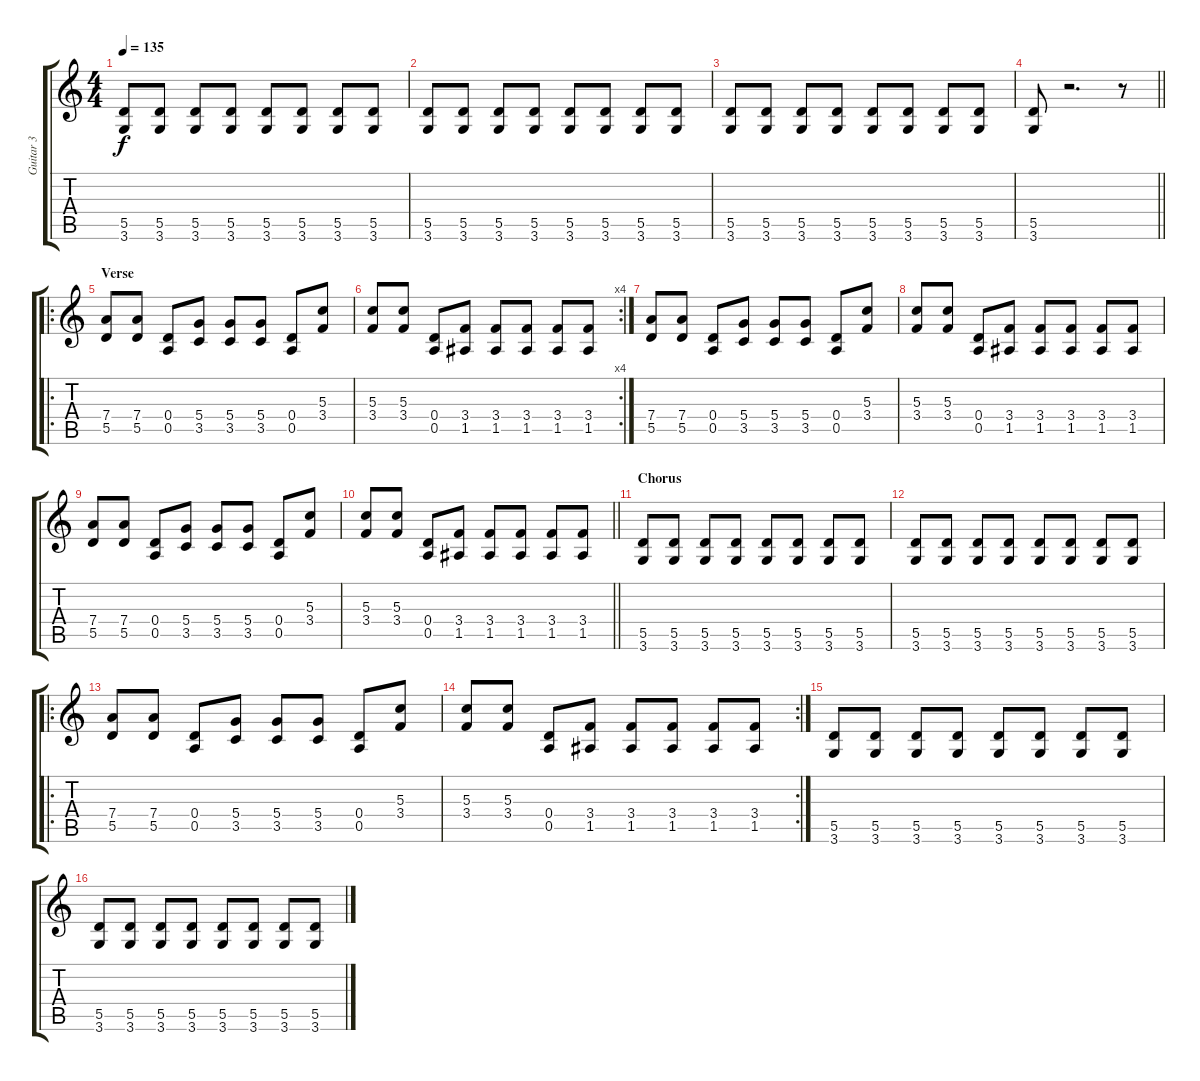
\track ("Guitar 3" "Guitar 3") {instrument overdrivenguitar}
\staff {score tabs}
\tuning (E4 B3 G3 D3 A2 E2) {hide}
\ts (4 4)
\tempo 135
\clef g2
\ks c
(5.5 3.6).8{dy f} (5.5 3.6).8 (5.5 3.6).8 (5.5 3.6).8 (5.5 3.6).8 (5.5 3.6).8 (5.5 3.6).8 (5.5 3.6).8 |
(5.5 3.6).8 (5.5 3.6).8 (5.5 3.6).8 (5.5 3.6).8 (5.5 3.6).8 (5.5 3.6).8 (5.5 3.6).8 (5.5 3.6).8 |
(5.5 3.6).8 (5.5 3.6).8 (5.5 3.6).8 (5.5 3.6).8 (5.5 3.6).8 (5.5 3.6).8 (5.5 3.6).8 (5.5 3.6).8 |
\barLineRight lightlight
(5.5 3.6).8 r.2{d} r.8 |
\ro
\section ("" "Verse")
(7.4 5.5).8 (7.4 5.5).8 (0.4 0.5).8 (5.4 3.5).8 (5.4 3.5).8 (5.4 3.5).8 (0.4 0.5).8 (5.3 3.4).8 |
\rc 4
(5.3 3.4).8 (5.3 3.4).8 (0.4 0.5).8 (3.4 1.5).8 (3.4 1.5).8 (3.4 1.5).8 (3.4 1.5).8 (3.4 1.5).8 |
(7.4 5.5).8 (7.4 5.5).8 (0.4 0.5).8 (5.4 3.5).8 (5.4 3.5).8 (5.4 3.5).8 (0.4 0.5).8 (5.3 3.4).8 |
(5.3 3.4).8 (5.3 3.4).8 (0.4 0.5).8 (3.4 1.5).8 (3.4 1.5).8 (3.4 1.5).8 (3.4 1.5).8 (3.4 1.5).8 |
(7.4 5.5).8 (7.4 5.5).8 (0.4 0.5).8 (5.4 3.5).8 (5.4 3.5).8 (5.4 3.5).8 (0.4 0.5).8 (5.3 3.4).8 |
\barLineRight lightlight
(5.3 3.4).8 (5.3 3.4).8 (0.4 0.5).8 (3.4 1.5).8 (3.4 1.5).8 (3.4 1.5).8 (3.4 1.5).8 (3.4 1.5).8 |
\section ("" "Chorus")
(5.5 3.6).8 (5.5 3.6).8 (5.5 3.6).8 (5.5 3.6).8 (5.5 3.6).8 (5.5 3.6).8 (5.5 3.6).8 (5.5 3.6).8 |
(5.5 3.6).8 (5.5 3.6).8 (5.5 3.6).8 (5.5 3.6).8 (5.5 3.6).8 (5.5 3.6).8 (5.5 3.6).8 (5.5 3.6).8 |
\ro
(7.4 5.5).8 (7.4 5.5).8 (0.4 0.5).8 (5.4 3.5).8 (5.4 3.5).8 (5.4 3.5).8 (0.4 0.5).8 (5.3 3.4).8 |
\rc 2
(5.3 3.4).8 (5.3 3.4).8 (0.4 0.5).8 (3.4 1.5).8 (3.4 1.5).8 (3.4 1.5).8 (3.4 1.5).8 (3.4 1.5).8 |
(5.5 3.6).8 (5.5 3.6).8 (5.5 3.6).8 (5.5 3.6).8 (5.5 3.6).8 (5.5 3.6).8 (5.5 3.6).8 (5.5 3.6).8 |
(5.5 3.6).8 (5.5 3.6).8 (5.5 3.6).8 (5.5 3.6).8 (5.5 3.6).8 (5.5 3.6).8 (5.5 3.6).8 (5.5 3.6).8
